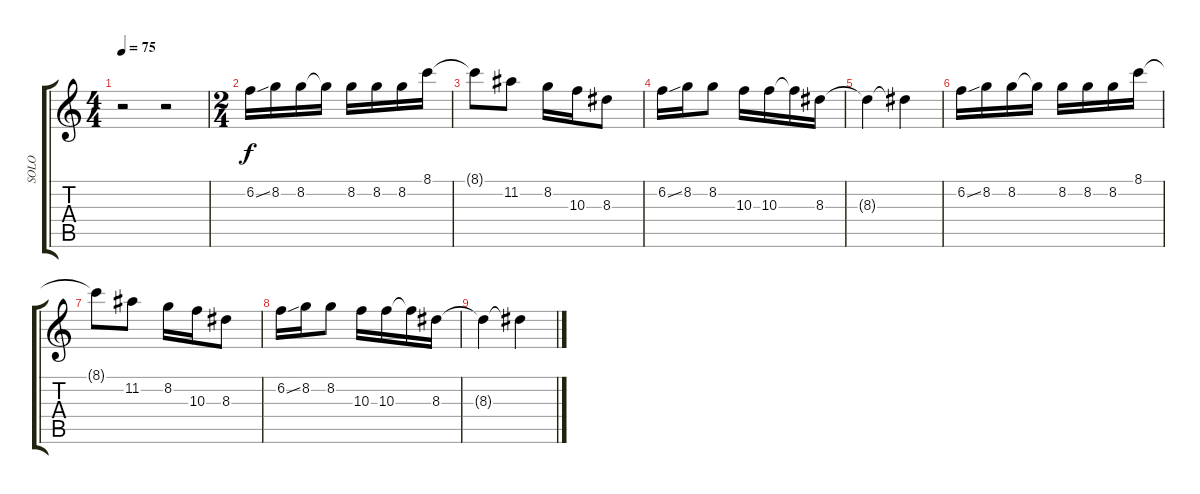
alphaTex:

\track ("SOLO" "SOLO") {instrument overdrivenguitar}
\staff {score tabs}
\tuning (E4 B3 G3 D3 A2 E2) {hide}
\ts (4 4)
\tempo 75
\clef g2
\ks c
r.2{dy f instrument overdrivenguitar} r.2 |
\ts (2 4)
6.2{ss}.16 8.2.16 8.2.16 8.2{t}.16 8.2.16 8.2.16 8.2.16 8.1.16 |
8.1{t}.8 11.2.8 8.2.16 10.3.16 8.3.8 |
6.2{ss}.16 8.2.16 8.2.8 10.3.16 10.3.16 10.3{t}.16 8.3.16 |
8.3{t}.4 8.3{t}.4 |
6.2{ss}.16 8.2.16 8.2.16 8.2{t}.16 8.2.16 8.2.16 8.2.16 8.1.16 |
8.1{t}.8 11.2.8 8.2.16 10.3.16 8.3.8 |
6.2{ss}.16 8.2.16 8.2.8 10.3.16 10.3.16 10.3{t}.16 8.3.16 |
8.3{t}.4 8.3{t}.4
